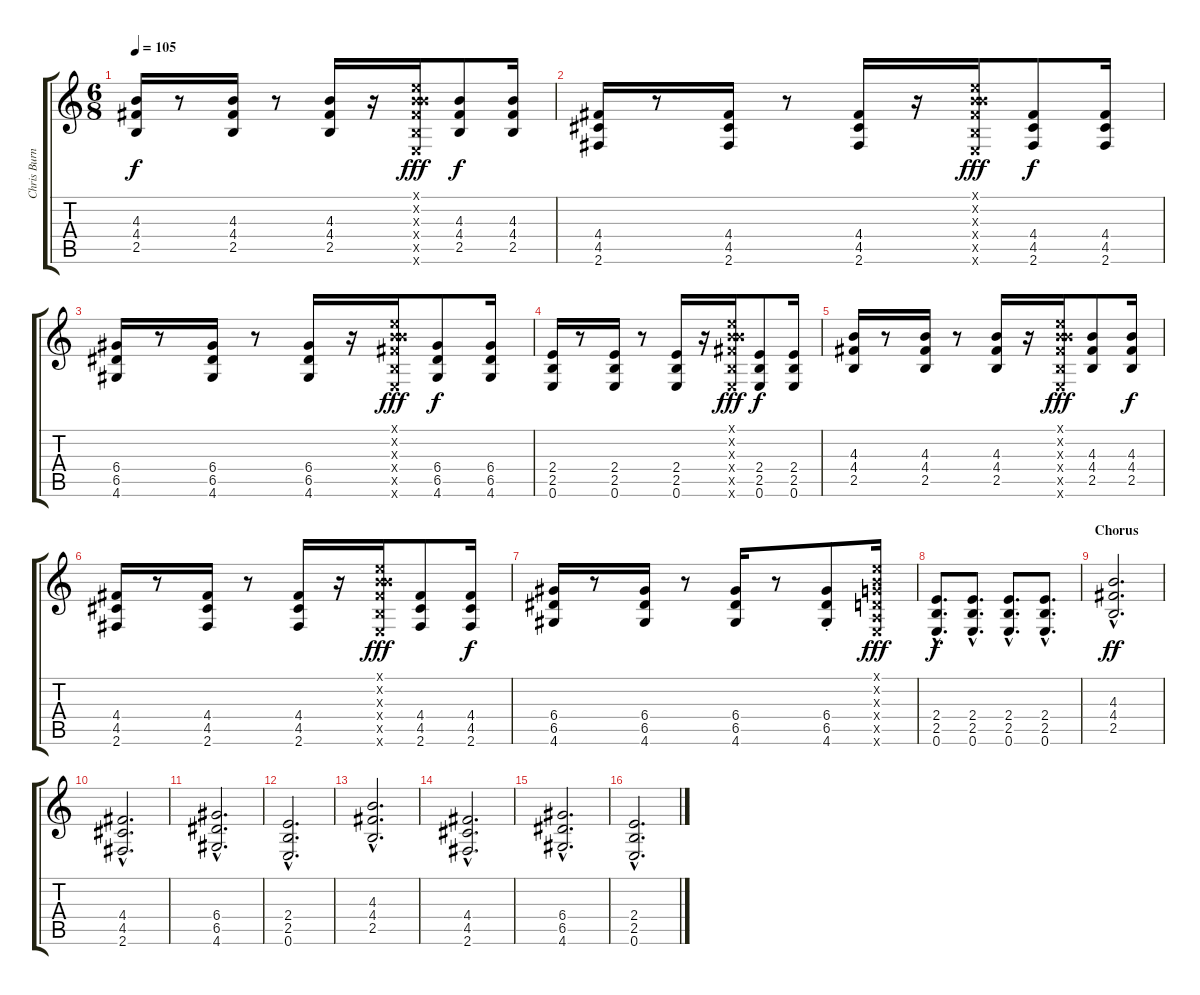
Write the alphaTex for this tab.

\track ("Chris Burney - Rythm Guitar" "Chris Burn") {instrument distortionguitar}
\staff {score tabs}
\tuning (E4 B3 G3 D3 A2 E2) {hide}
\ts (6 8)
\tempo 105
\clef g2
\ks c
(4.3 4.4 2.5).16{dy f} r.8 (4.3 4.4 2.5).16 r.8 (4.3 4.4 2.5).16 r.16 (0.1{x} 0.2{x} 4.3{x} 4.4{x} 2.5{x} 0.6{x}).16{dy fff} (4.3 4.4 2.5).8{dy f} (4.3 4.4 2.5).16 |
(4.4 4.5 2.6).16 r.8 (4.4 4.5 2.6).16 r.8 (4.4 4.5 2.6).16 r.16 (0.1{x} 0.2{x} 4.3{x} 4.4{x} 2.5{x} 0.6{x}).16{dy fff} (4.4 4.5 2.6).8{dy f} (4.4 4.5 2.6).16 |
(6.4 6.5 4.6).16 r.8 (6.4 6.5 4.6).16 r.8 (6.4 6.5 4.6).16 r.16 (0.1{x} 0.2{x} 4.3{x} 4.4{x} 2.5{x} 0.6{x}).16{dy fff} (6.4 6.5 4.6).8{dy f} (6.4 6.5 4.6).16 |
(2.4 2.5 0.6).16 r.8 (2.4 2.5 0.6).16 r.8 (2.4 2.5 0.6).16 r.16 (0.1{x} 0.2{x} 4.3{x} 4.4{x} 2.5{x} 0.6{x}).16{dy fff} (2.4 2.5 0.6).8{dy f} (2.4 2.5 0.6).16 |
(4.3 4.4 2.5).16 r.8 (4.3 4.4 2.5).16 r.8 (4.3 4.4 2.5).16 r.16 (0.1{x} 0.2{x} 4.3{x} 4.4{x} 2.5{x} 0.6{x}).16{dy fff} (4.3 4.4 2.5).8 (4.3 4.4 2.5).16{dy f} |
(4.4 4.5 2.6).16 r.8 (4.4 4.5 2.6).16 r.8 (4.4 4.5 2.6).16 r.16 (0.1{x} 0.2{x} 4.3{x} 4.4{x} 2.5{x} 0.6{x}).16{dy fff} (4.4 4.5 2.6).8 (4.4 4.5 2.6).16{dy f} |
(6.4 6.5 4.6).16 r.8 (6.4 6.5 4.6).16 r.8 (6.4 6.5 4.6).16 r.8 (6.4{st} 6.5{st} 4.6{st}).8 (0.1{x} 0.2{x} 0.3{x} 0.4{x} 0.5{x} 0.6{x}).16{dy fff} |
(2.4{hac} 2.5{hac} 0.6{hac}).8{d dy f} (2.4{hac} 2.5{hac} 0.6{hac}).8{d} (2.4{hac} 2.5{hac} 0.6{hac}).8{d} (2.4{hac} 2.5{hac} 0.6{hac}).8{d} |
\section ("" "Chorus")
(4.3{hac} 4.4{hac} 2.5{hac}).2{d dy ff} |
(4.4{hac} 4.5{hac} 2.6{hac}).2{d} |
(6.4{hac} 6.5{hac} 4.6{hac}).2{d} |
(2.4{hac} 2.5{hac} 0.6{hac}).2{d} |
(4.3{hac} 4.4{hac} 2.5{hac}).2{d} |
(4.4{hac} 4.5{hac} 2.6{hac}).2{d} |
(6.4{hac} 6.5{hac} 4.6{hac}).2{d} |
(2.4{hac} 2.5{hac} 0.6{hac}).2{d}
